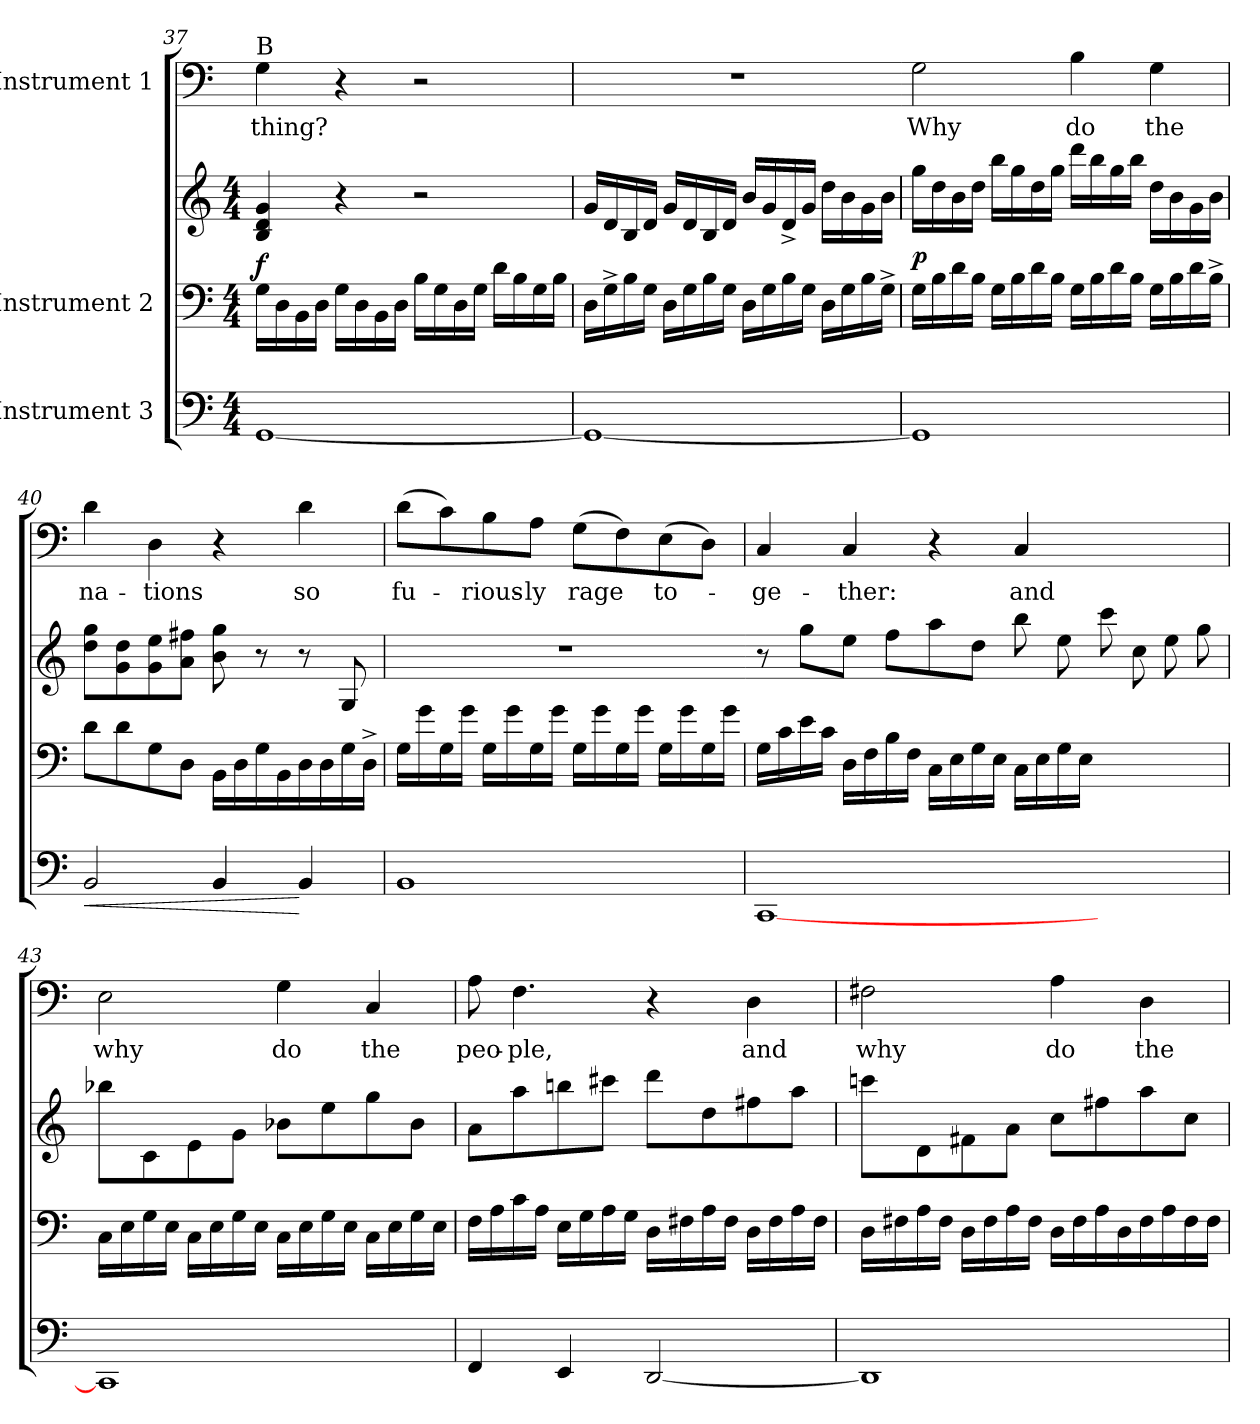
**kern	**dynam	**kern	**kern	**dynam	**kern	**text
*part3	*part3	*part2	*part2	*part2	*part1	*part1
*staff4	*staff4	*staff3	*staff2	*staff2/3	*staff1	*staff1
*I"Instrument 3	*	*I"Instrument 2	*	*	*I"Instrument 1	*
!!LO:LB:g=z
*clefF4	*	*clefF4	*clefG2	*	*clefF4	*
*M4/4	*	*M4/4	*M4/4	*	*	*
=37	=37	=37	=37	=37	=37	=37
!	!	!	!	!	!LO:TX:a:t=B	!
!	!	!	!	!LO:DY:a=2	!	!LO:LY:b:cj
[<1GG	.	16G\L	4B/ 4d/ 4g/	f	4G\	thing?
.	.	16D\	.	.	.	.
.	.	16BB\	.	.	.	.
.	.	16D\J	.	.	.	.
.	.	16G\L	4r	.	4r	.
.	.	16D\	.	.	.	.
.	.	16BB\	.	.	.	.
.	.	16D\J	.	.	.	.
.	.	16B\L	2r	.	2r	.
.	.	16G\	.	.	.	.
.	.	16D\	.	.	.	.
.	.	16G\J	.	.	.	.
.	.	16d\L	.	.	.	.
.	.	16B\	.	.	.	.
.	.	16G\	.	.	.	.
.	.	16B\J	.	.	.	.
=38	=38!	=38	=38	=38!	=38!	=38!
*	*	*^	*^	*	*	*
1GG_<	.	4ryy	16D\L	16g/L	4ryy	.	1r	.
.	.	.	16G^<\	16d/	.	.	.	.
.	.	.	16B\	16B/	.	.	.	.
.	.	.	16G\J	16d/J	.	.	.	.
.	.	16D\L	2ryy	2ryy	16g/L	.	.	.
.	.	16G\	.	.	16d/	.	.	.
.	.	16B\	.	.	16B/	.	.	.
.	.	16G\J	.	.	16d/J	.	.	.
.	.	16D\L	.	.	16b/L	.	.	.
.	.	16G\	.	.	16g/	.	.	.
.	.	16B\	.	.	16d^>/	.	.	.
.	.	16G\J	.	.	16g/J	.	.	.
.	.	4ryy	16D\L	16dd\L	4ryy	.	.	.
.	.	.	16G\	16b\	.	.	.	.
.	.	.	16B\	16g\	.	.	.	.
.	.	.	16G^>\J	16b\J	.	.	.	.
=39	=39!	=39	=39	=39	=39	=39!	=39!	=39!
!	!	!	!	!	!	!LO:DY:a=2	!	!LO:LY:b:cj
1GG]	.	16G\L	2ryy	2ryy	16gg\L	p	2G\	Why
.	.	16B\	.	.	16dd\	.	.	.
.	.	16d\	.	.	16b\	.	.	.
.	.	16B\J	.	.	16dd\J	.	.	.
.	.	16G\L	.	.	16bb\L	.	.	.
.	.	16B\	.	.	16gg\	.	.	.
.	.	16d\	.	.	16dd\	.	.	.
.	.	16B\J	.	.	16gg\J	.	.	.
!	!	!	!	!	!	!	!	!LO:LY:b:cj
.	.	2ryy	16G\L	16ddd\L	2ryy	.	4B\	do
.	.	.	16B\	16bb\	.	.	.	.
.	.	.	16d\	16gg\	.	.	.	.
.	.	.	16B\J	16bb\J	.	.	.	.
!	!	!	!	!	!	!	!	!LO:LY:b:cj
.	.	.	16G\L	16dd\L	.	.	4G\	the
.	.	.	16B\	16b\	.	.	.	.
.	.	.	16d\	16g\	.	.	.	.
.	.	.	16B^>\J	16b\J	.	.	.	.
=40	=40!	=40	=40	=40	=40	=40!	=40!	=40!
!	!LO:HP:b	!	!	!	!	!	!	!
!	!LO:HP:n=1:b	!	!	!	!	!	!	!LO:LY:b:cj
2BB/	< <	2ryy	8d\L	8gg\ 8dd\L	2ryy	.	4d\	na-
.	.	.	8d\	8dd\ 8g\	.	.	.	.
!	!	!	!	!	!	!	!	!LO:LY:b:cj
.	.	.	8G\	8g\ 8ee\	.	.	4D\	-tions
.	.	.	8D\J	8a\ 8ff#X\J	.	.	.	.
4BB/	.	16BB\L	2ryy	2ryy	8b\ 8gg\	.	4r	.
.	.	16D\	.	.	.	.	.	.
.	.	16G\	.	.	8r	.	.	.
.	.	16BB\L	.	.	.	.	.	.
!	!	!	!	!	!	!	!	!LO:LY:b:cj
4BB/	[	16D\J	.	.	8r	.	4d\	so
.	.	16D\	.	.	.	.	.	.
.	.	16G\	.	.	8G/	.	.	.
.	.	16D^<\J	.	.	.	.	.	.
*	*	*v	*v	*	*	*	*	*
*	*	*	*v	*v	*	*	*
.	[	.	.	.	.	.
!!LO:LB:g=z
=41	=41!	=41	=41	=41!	=41!	=41!
!	!	!	!	!	!	!LO:LY:b:cj
1BB	.	16G\L	1r	.	(>8d\L	fu-
.	.	16g\	.	.	.	.
.	.	16G\	.	.	8c\)	.
.	.	16g\J	.	.	.	.
!	!	!	!	!	!	!LO:LY:b:cj
.	.	16G\L	.	.	8B\	-rious-
.	.	16g\	.	.	.	.
!	!	!	!	!	!	!LO:LY:b:rj
.	.	16G\	.	.	8A\J	-ly
.	.	16g\J	.	.	.	.
!	!	!	!	!	!	!LO:LY:b:cj
.	.	16G\L	.	.	(>8G\L	rage
.	.	16g\	.	.	.	.
.	.	16G\	.	.	8F\)	.
.	.	16g\J	.	.	.	.
!	!	!	!	!	!	!LO:LY:b:cj
.	.	16G\L	.	.	(>8E\	to-
.	.	16g\	.	.	.	.
.	.	16G\	.	.	8D\J)	.
.	.	16g\J	.	.	.	.
=42	=42!	=42	=42	=42!	=42!	=42!
!	!	!	!	!	!	!LO:LY:b:cj
[<1CC	.	16G\L	8r	.	4C/	-ge-
.	.	16c\	.	.	.	.
.	.	16e\	8gg\L	.	.	.
.	.	16c\J	.	.	.	.
!	!	!	!	!	!	!LO:LY:b:cj
.	.	16D\L	8ee\J	.	4C/	-ther:
.	.	16F\	.	.	.	.
.	.	16B\	8ff\L	.	.	.
.	.	16F\J	.	.	.	.
.	.	16C\L	8aa\	.	4r	.
.	.	16E\	.	.	.	.
.	.	16G\	8dd\J	.	.	.
.	.	16E\J	.	.	.	.
!	!	!	!	!	!	!LO:LY:b:cj
.	.	16C\L	8bb\L	.	4C/	and
.	.	16E\	.	.	.	.
.	.	16G\	8ee\L	.	.	.
.	.	16E\J	.	.	.	.
2ryy	.	2ryy	8ccc\J	.	2ryy	.
.	.	.	8cc\L	.	.	.
.	.	.	8ee\	.	.	.
.	.	.	8gg\J	.	.	.
=43	=43!	=43	=43	=43!	=43!	=43!
*	*	*^	*^	*	*	*
!	!	!	!	!	!	!	!	!LO:LY:b:cj
1CC]	.	16C\L	2ryy	2ryy	8bb-X\L	.	2E\	why
.	.	16E\	.	.	.	.	.	.
.	.	16G\	.	.	8c\	.	.	.
.	.	16E\J	.	.	.	.	.	.
.	.	16C\L	.	.	8e\	.	.	.
.	.	16E\	.	.	.	.	.	.
.	.	16G\	.	.	8g\J	.	.	.
.	.	16E\J	.	.	.	.	.	.
!	!	!	!	!	!	!	!	!LO:LY:b:cj
.	.	2ryy	16C\L	8b-X\L	2ryy	.	4G\	do
.	.	.	16E\	.	.	.	.	.
.	.	.	16G\	8ee\	.	.	.	.
.	.	.	16E\J	.	.	.	.	.
!	!	!	!	!	!	!	!	!LO:LY:b:cj
.	.	.	16C\L	8gg\	.	.	4C/	the
.	.	.	16E\	.	.	.	.	.
.	.	.	16G\	8b-\J	.	.	.	.
.	.	.	16E\J	.	.	.	.	.
=44	=44!	=44	=44	=44	=44	=44!	=44!	=44!
!	!	!	!	!	!	!	!	!LO:LY:b
4FF/	.	16F\L	2ryy	2ryy	8a\L	.	8A\	peo-
.	.	16A\	.	.	.	.	.	.
!	!	!	!	!	!	!	!	!LO:LY:b:rj
.	.	16c\	.	.	8aa\	.	4.F\	-ple,
.	.	16A\J	.	.	.	.	.	.
4EE/	.	16E\L	.	.	8bbn\	.	.	.
.	.	16G\	.	.	.	.	.	.
.	.	16A\	.	.	8ccc#X\J	.	.	.
.	.	16G\J	.	.	.	.	.	.
[>2DD/	.	2ryy	16D\L	8ddd\L	2ryy	.	4r	.
.	.	.	16F#X\	.	.	.	.	.
.	.	.	16A\	8dd\	.	.	.	.
.	.	.	16F#\J	.	.	.	.	.
!	!	!	!	!	!	!	!	!LO:LY:b:cj
.	.	.	16D\L	8ff#X\	.	.	4D\	and
.	.	.	16F#\	.	.	.	.	.
.	.	.	16A\	8aa\J	.	.	.	.
.	.	.	16F#\J	.	.	.	.	.
*	*	*	*	*v	*v	*	*	*
!!LO:LB:g=z
=45	=45!	=45	=45	=45	=45!	=45!	=45!
!	!	!	!	!	!	!	!LO:LY:b:cj
*	*	*v	*v	*	*	*	*
1DD]	.	16D\L	8cccn\L	.	2F#X\	why
.	.	16F#X\	.	.	.	.
.	.	16A\	8d\	.	.	.
.	.	16F#\J	.	.	.	.
.	.	16D\L	8f#X\	.	.	.
.	.	16F#\	.	.	.	.
.	.	16A\	8a\J	.	.	.
.	.	16F#\J	.	.	.	.
!	!	!	!	!	!	!LO:LY:b:cj
.	.	16D\L	8cc\L	.	4A\	do
.	.	16F#\	.	.	.	.
.	.	16A\	8ff#X\	.	.	.
.	.	16D\L	.	.	.	.
!	!	!	!	!	!	!LO:LY:b:cj
.	.	16F#\J	8aa\	.	4D\	the
.	.	16A\	.	.	.	.
.	.	16F#\	8cc\J	.	.	.
.	.	16F#\J	.	.	.	.
=	=!	=	=	=!	=!	=!
*-	*-	*-	*-	*-	*-	*-
